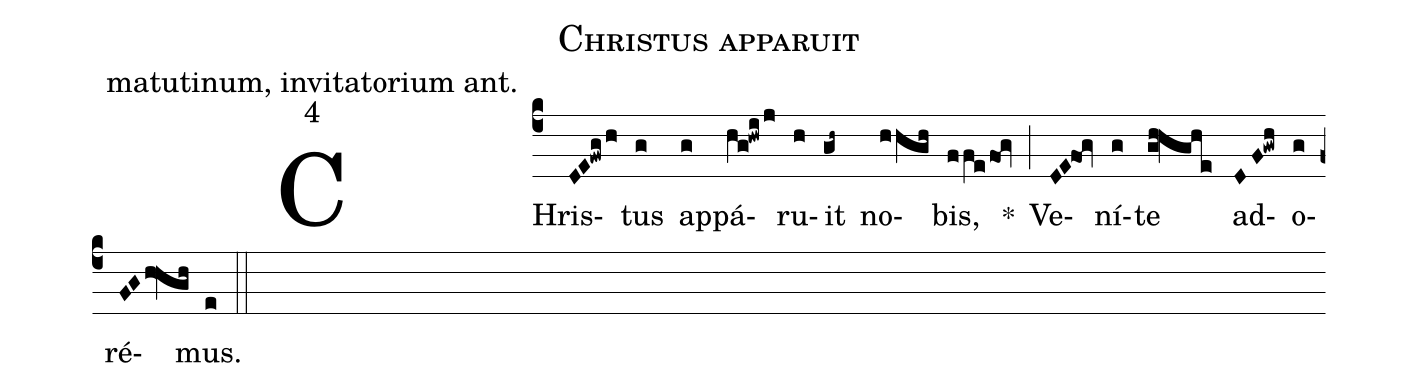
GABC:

name: Christus apparuit;
office-part: matutinum, invitatorium ant.;
mode: 4;
%%
(c4)
CHris(DE!fwgh)tus(g) ap(g)pá(hg!hwij)ru(h)it(gh~) no(hhgh)bis,(ffefo<g) *(;)
Ve(DE!fog)ní(g)te(gh!hghe) ad(DF!gwh)o(g)ré(FGh!hgh)mus.(e) (::)
